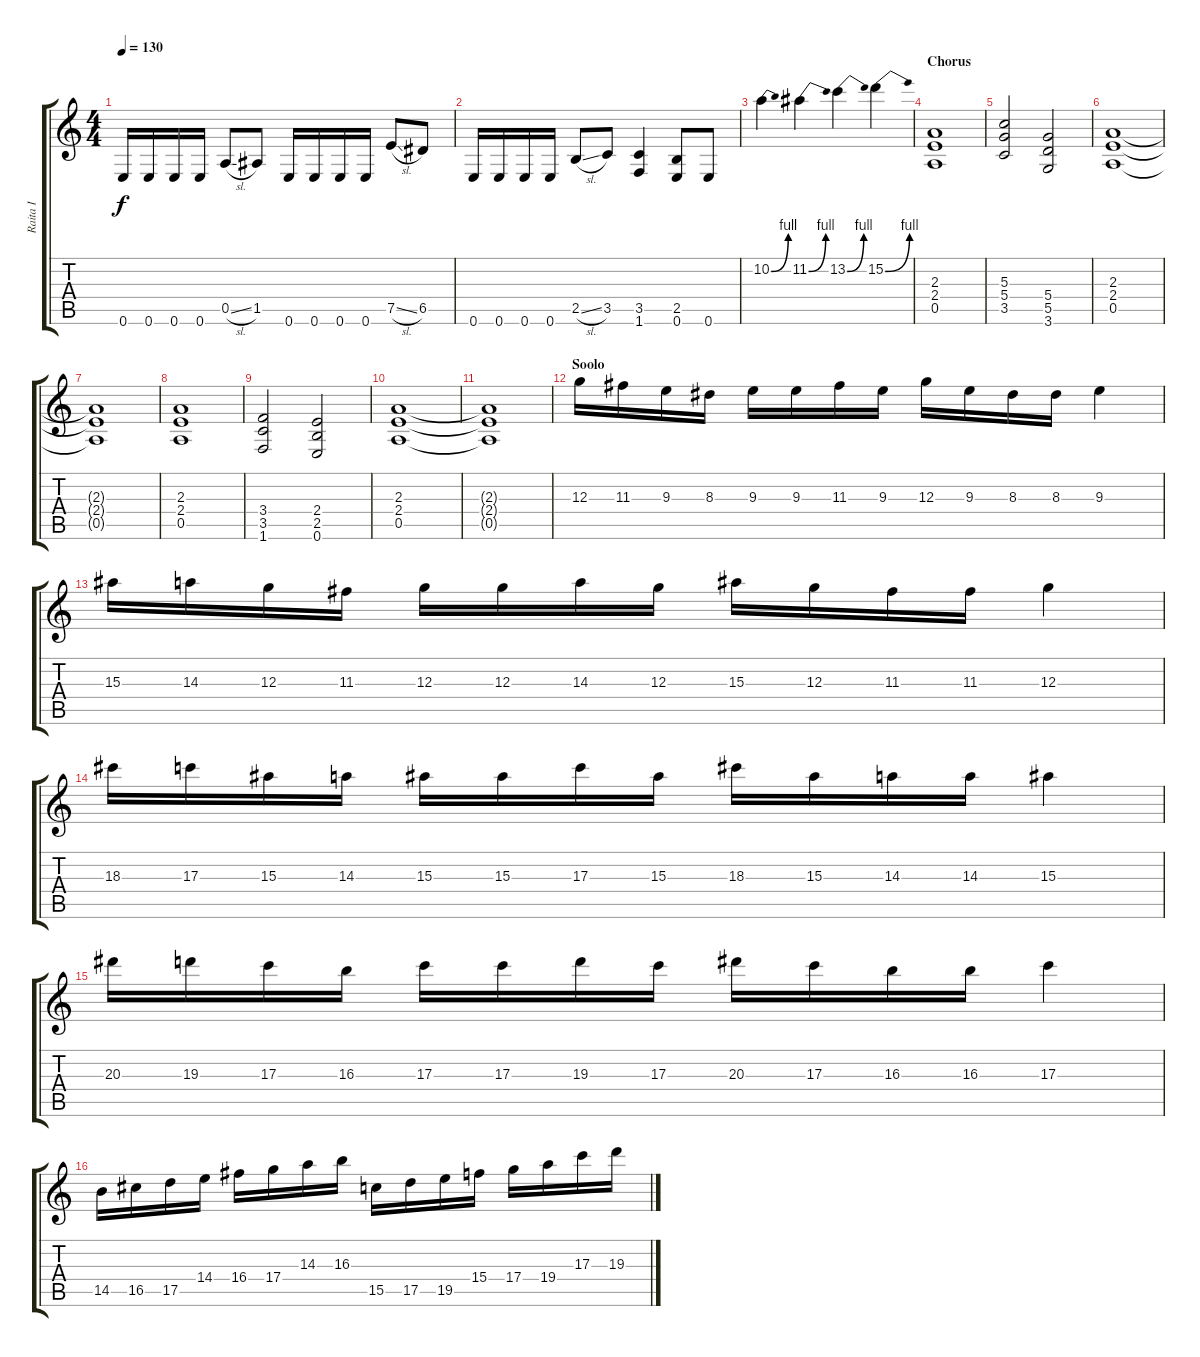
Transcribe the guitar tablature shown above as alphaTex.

\track ("Raita I" "Raita I") {instrument distortionguitar}
\staff {score tabs}
\tuning (E4 B3 G3 D3 A2 E2) {hide}
\ts (4 4)
\tempo 130
\clef g2
\ks c
0.6.16{dy f} 0.6.16 0.6.16 0.6.16 0.5{sl}.8 1.5.8 0.6.16 0.6.16 0.6.16 0.6.16 7.5{sl}.8 6.5.8 |
0.6.16 0.6.16 0.6.16 0.6.16 2.5{sl}.8 3.5.8 (3.5 1.6).4 (2.5 0.6).8 0.6.8 |
10.2{be (bend 0 0 60 4)}.4 11.2{be (bend 0 0 60 4)}.4 13.2{be (bend 0 0 60 4)}.4 15.2{be (bend 0 0 60 4)}.4 |
\section ("" "Chorus")
(2.3 2.4 0.5).1 |
(5.3 5.4 3.5).2 (5.4 5.5 3.6).2 |
(2.3 2.4 0.5).1 |
(2.3{t} 2.4{t} 0.5{t}).1 |
(2.3 2.4 0.5).1 |
(3.4 3.5 1.6).2 (2.4 2.5 0.6).2 |
(2.3 2.4 0.5).1 |
(2.3{t} 2.4{t} 0.5{t}).1 |
\section ("" "Soolo")
12.3.16 11.3.16 9.3.16 8.3.16 9.3.16 9.3.16 11.3.16 9.3.16 12.3.16 9.3.16 8.3.16 8.3.16 9.3.4 |
15.3.16 14.3.16 12.3.16 11.3.16 12.3.16 12.3.16 14.3.16 12.3.16 15.3.16 12.3.16 11.3.16 11.3.16 12.3.4 |
18.3.16 17.3.16 15.3.16 14.3.16 15.3.16 15.3.16 17.3.16 15.3.16 18.3.16 15.3.16 14.3.16 14.3.16 15.3.4 |
20.3.16 19.3.16 17.3.16 16.3.16 17.3.16 17.3.16 19.3.16 17.3.16 20.3.16 17.3.16 16.3.16 16.3.16 17.3.4 |
14.5.16 16.5.16 17.5.16 14.4.16 16.4.16 17.4.16 14.3.16 16.3.16 15.5.16 17.5.16 19.5.16 15.4.16 17.4.16 19.4.16 17.3.16 19.3.16
